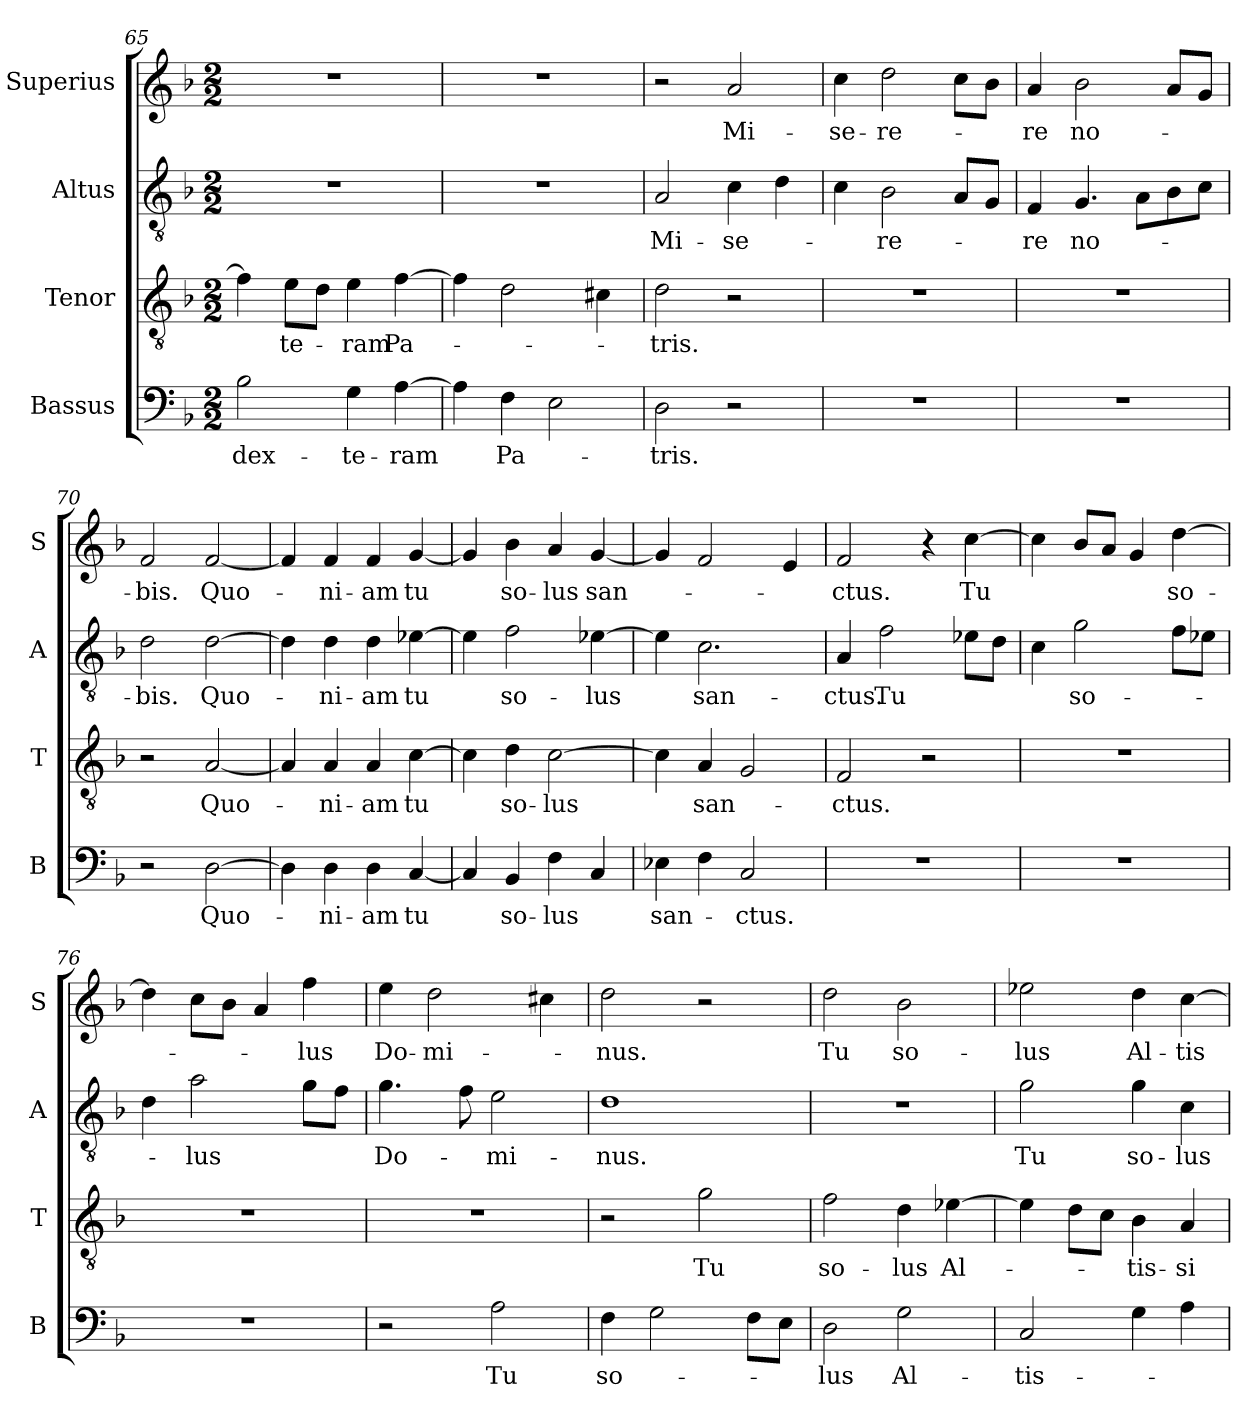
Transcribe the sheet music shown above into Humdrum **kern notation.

**kern	**text	**kern	**text	**kern	**text	**kern	**text
*part4	*part4	*part3	*part3	*part2	*part2	*part1	*part1
*staff4	*staff4	*staff3	*staff3	*staff2	*staff2	*staff1	*staff1
*I"Bassus	*	*I"Tenor	*	*I"Altus	*	*I"Superius	*
*I'B	*	*I'T	*	*I'A	*	*I'S	*
*clefF4	*	*clefGv2	*	*clefGv2	*	*clefG2	*
*k[b-]	*	*k[b-]	*	*k[b-]	*	*k[b-]	*
*M2/2	*	*M2/2	*	*M2/2	*	*M2/2	*
=65	=65	=65	=65	=65	=65	=65	=65
2B-	dex-	4f]	.	1r	.	1r	.
.	.	8eL	-te-	.	.	.	.
.	.	8dJ	.	.	.	.	.
4G	-te-	4e	-ram	.	.	.	.
[4A	-ram	[4f	Pa-	.	.	.	.
=66	=66	=66	=66	=66	=66	=66	=66
4A]	.	4f]	.	1r	.	1r	.
4F	Pa-	2d	.	.	.	.	.
2E	.	.	.	.	.	.	.
.	.	4c#X	.	.	.	.	.
=67	=67	=67	=67	=67	=67	=67	=67
2D	-tris.	2d	-tris.	2A	Mi-	2r	.
2r	.	2r	.	4c	-se-	2a	Mi-
.	.	.	.	4d	.	.	.
=68	=68	=68	=68	=68	=68	=68	=68
1r	.	1r	.	4c	.	4cc	-se-
.	.	.	.	2B-	-re-	2dd	-re-
.	.	.	.	8AL	.	8ccL	.
.	.	.	.	8GJ	.	8b-J	.
=69	=69	=69	=69	=69	=69	=69	=69
1r	.	1r	.	4F	-re	4a	-re
.	.	.	.	4.G	no-	2b-	no-
.	.	.	.	8AL	.	.	.
.	.	.	.	8B-	.	8aL	.
.	.	.	.	8cJ	.	8gJ	.
=70	=70	=70	=70	=70	=70	=70	=70
2r	.	2r	.	2d	-bis.	2f	-bis.
[2D	Quo-	[2A	Quo-	[2d	Quo-	[2f	Quo-
=71	=71	=71	=71	=71	=71	=71	=71
4D]	.	4A]	.	4d]	.	4f]	.
4D	-ni-	4A	-ni-	4d	-ni-	4f	-ni-
4D	-am	4A	-am	4d	-am	4f	-am
[4C	tu	[4c	tu	[4e-i	tu	[4g	tu
=72	=72	=72	=72	=72	=72	=72	=72
4C]	.	4c]	.	4e-]	.	4g]	.
4BB-	so-	4d	so-	2f	so-	4b-	so-
4F	-lus	[2c	-lus	.	.	4a	-lus
4C	.	.	.	[4e-i	-lus	[4g	san-
=73	=73	=73	=73	=73	=73	=73	=73
4E-i	san-	4c]	.	4e-]	.	4g]	.
4F	.	4A	san-	2.c	san-	2f	.
2C	-ctus.	2G	.	.	.	.	.
.	.	.	.	.	.	4e	.
=74	=74	=74	=74	=74	=74	=74	=74
1r	.	2F	-ctus.	4A	-ctus.	2f	-ctus.
.	.	.	.	2f	Tu	.	.
.	.	2r	.	.	.	4r	.
.	.	.	.	8e-iL	.	[4cc	Tu
.	.	.	.	8dJ	.	.	.
=75	=75	=75	=75	=75	=75	=75	=75
1r	.	1r	.	4c	.	4cc]	.
.	.	.	.	2g	so-	8b-L	.
.	.	.	.	.	.	8aJ	.
.	.	.	.	.	.	4g	.
.	.	.	.	8fL	.	[4dd	so-
.	.	.	.	8e-iJ	.	.	.
=76	=76	=76	=76	=76	=76	=76	=76
1r	.	1r	.	4d	.	4dd]	.
.	.	.	.	2a	-lus	8ccL	.
.	.	.	.	.	.	8b-J	.
.	.	.	.	.	.	4a	.
.	.	.	.	8gL	.	4ff	-lus
.	.	.	.	8fJ	.	.	.
=77	=77	=77	=77	=77	=77	=77	=77
2r	.	1r	.	4.g	Do-	4ee	Do-
.	.	.	.	.	.	2dd	-mi-
.	.	.	.	8f	.	.	.
2A	Tu	.	.	2e	-mi-	.	.
.	.	.	.	.	.	4cc#X	.
=78	=78	=78	=78	=78	=78	=78	=78
4F	so-	2r	.	1d	-nus.	2dd	-nus.
2G	.	.	.	.	.	.	.
.	.	2g	Tu	.	.	2r	.
8FL	.	.	.	.	.	.	.
8EJ	.	.	.	.	.	.	.
=79	=79	=79	=79	=79	=79	=79	=79
2D	-lus	2f	so-	1r	.	2dd	Tu
2G	Al-	4d	-lus	.	.	2b-	so-
.	.	[4e-X	Al-	.	.	.	.
=80	=80	=80	=80	=80	=80	=80	=80
2C	-tis-	4e-]	.	2g	Tu	2ee-X	-lus
.	.	8dL	.	.	.	.	.
.	.	8cJ	.	.	.	.	.
4G	.	4B-	-tis-	4g	so-	4dd	Al-
4A	.	4A	-si-	4c	-lus	[4cc	-tis-
=	=	=	=	=	=	=	=
*-	*-	*-	*-	*-	*-	*-	*-
